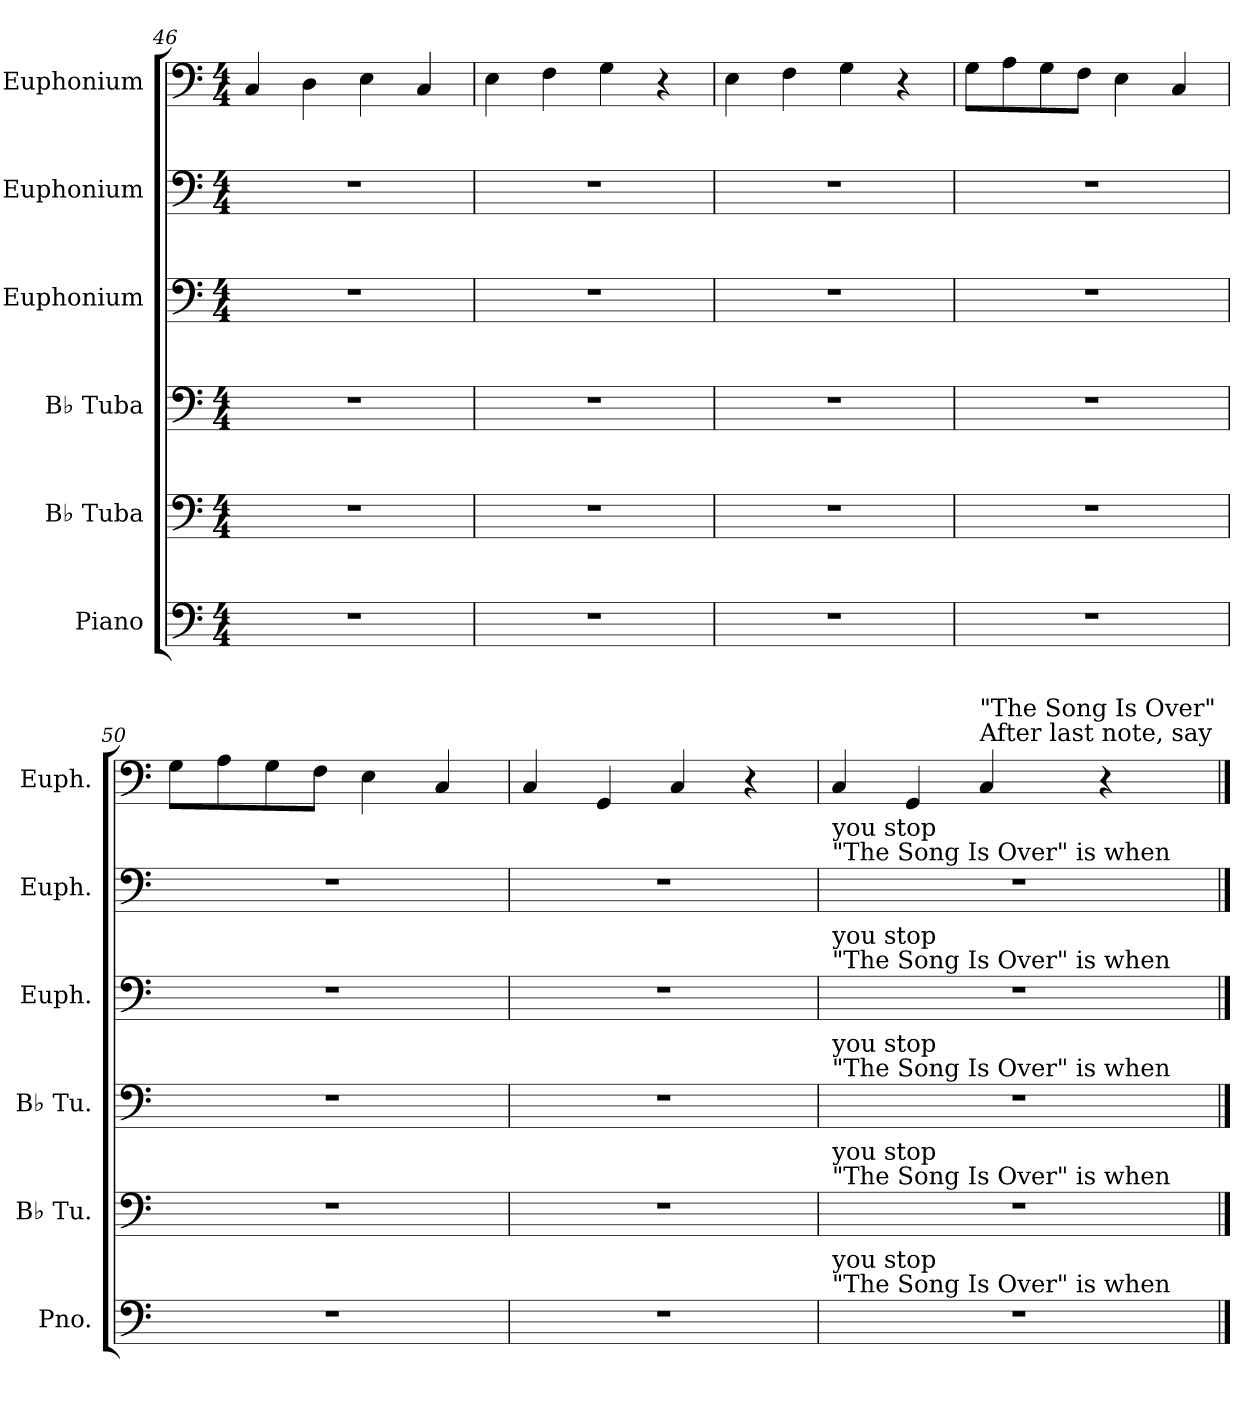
**kern	**kern	**kern	**kern	**kern	**kern
*part6	*part5	*part4	*part3	*part2	*part1
*staff6	*staff5	*staff4	*staff3	*staff2	*staff1
*I"Piano	*I"B♭ Tuba	*I"B♭ Tuba	*I"Euphonium	*I"Euphonium	*I"Euphonium
*I'Pno.	*I'B♭ Tu.	*I'B♭ Tu.	*I'Euph.	*I'Euph.	*I'Euph.
*clefF4	*clefF4	*clefF4	*clefF4	*clefF4	*clefF4
*k[]	*k[]	*k[]	*k[]	*k[]	*k[]
*M4/4	*M4/4	*M4/4	*M4/4	*M4/4	*M4/4
=46	=46	=46	=46	=46	=46
1r	1r	1r	1r	1r	4C/
.	.	.	.	.	4D\
.	.	.	.	.	4E\
.	.	.	.	.	4C/
!!LO:PB:g=z
=47	=47	=47	=47	=47	=47
1r	1r	1r	1r	1r	4E\
.	.	.	.	.	4F\
.	.	.	.	.	4G\
.	.	.	.	.	4r
=48	=48	=48	=48	=48	=48
1r	1r	1r	1r	1r	4E\
.	.	.	.	.	4F\
.	.	.	.	.	4G\
.	.	.	.	.	4r
=49	=49	=49	=49	=49	=49
1r	1r	1r	1r	1r	8G\L
.	.	.	.	.	8A\
.	.	.	.	.	8G\
.	.	.	.	.	8F\J
.	.	.	.	.	4E\
.	.	.	.	.	4C/
=50	=50	=50	=50	=50	=50
1r	1r	1r	1r	1r	8G\L
.	.	.	.	.	8A\
.	.	.	.	.	8G\
.	.	.	.	.	8F\J
.	.	.	.	.	4E\
.	.	.	.	.	4C/
=51	=51	=51	=51	=51	=51
1r	1r	1r	1r	1r	4C/
.	.	.	.	.	4GG/
.	.	.	.	.	4C/
.	.	.	.	.	4r
=52	=52	=52	=52	=52	=52
!	!	!	!	!LO:TX:a:t="The Song Is Over" is when	!
!	!	!	!	!LO:TX:a:t=you stop	!
!	!	!	!LO:TX:a:t="The Song Is Over" is when	!	!
!	!	!	!LO:TX:a:t=you stop	!	!
!	!	!LO:TX:a:t="The Song Is Over" is when	!	!	!
!	!	!LO:TX:a:t=you stop	!	!	!
!	!LO:TX:a:t="The Song Is Over" is when	!	!	!	!
!	!LO:TX:a:t=you stop	!	!	!	!
!LO:TX:a:t="The Song Is Over" is when	!	!	!	!	!
!LO:TX:a:t=you stop	!	!	!	!	!
1r	1r	1r	1r	1r	4C/
.	.	.	.	.	4GG/
!	!	!	!	!	!LO:TX:a:t=After last note, say
!	!	!	!	!	!LO:TX:a:t="The Song Is Over"
.	.	.	.	.	4C/
.	.	.	.	.	4r
==	==	==	==	==	==
*-	*-	*-	*-	*-	*-
